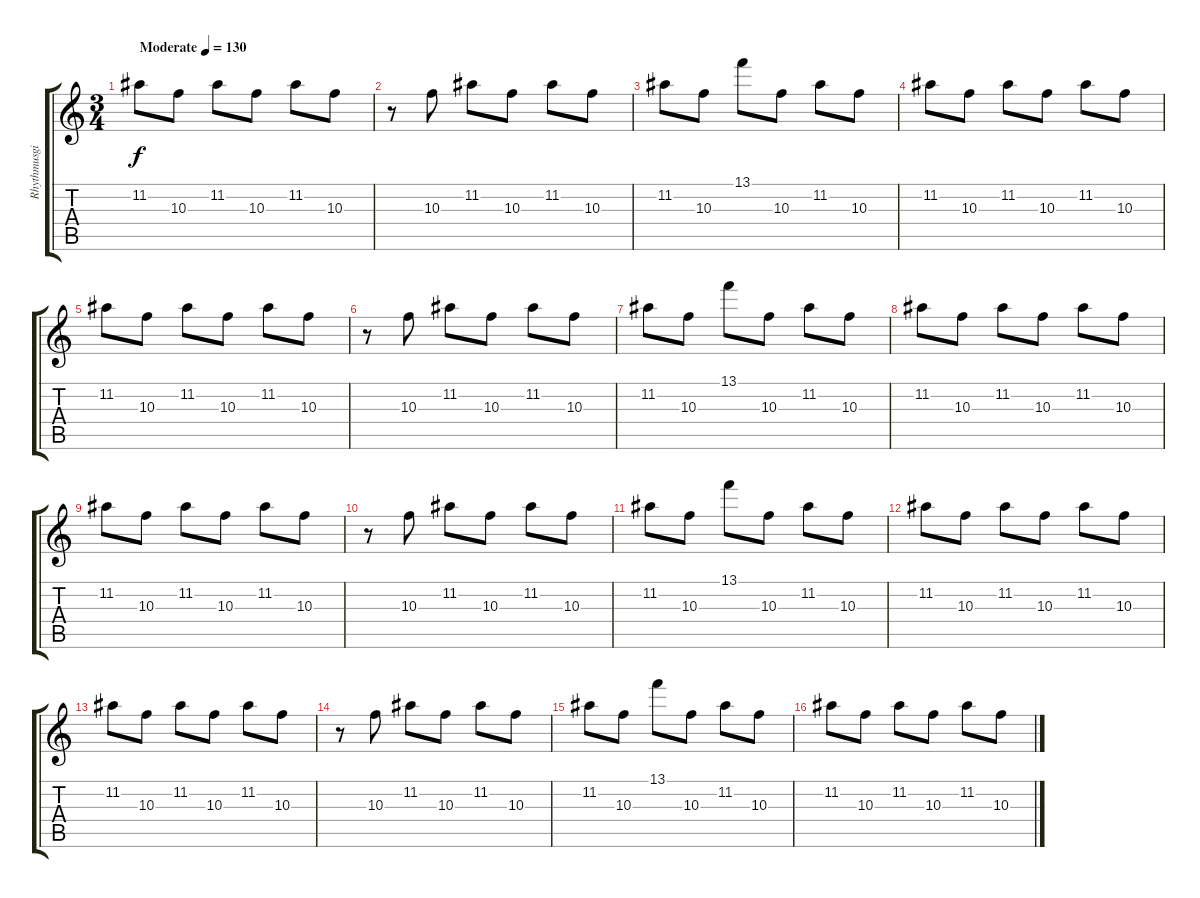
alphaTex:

\track ("Rhythmusgitarre" "Rhythmusgi") {instrument electricguitarclean}
\staff {score tabs}
\tuning (E4 B3 G3 D3 A2 E2) {hide}
\ts (3 4)
\tempo (130 "Moderate")
\clef g2
\ks c
11.2.8{dy f instrument electricguitarclean} 10.3.8 11.2.8 10.3.8 11.2.8 10.3.8 |
r.8 10.3.8 11.2.8 10.3.8 11.2.8 10.3.8 |
11.2.8 10.3.8 13.1.8 10.3.8 11.2.8 10.3.8 |
11.2.8 10.3.8 11.2.8 10.3.8 11.2.8 10.3.8 |
11.2.8 10.3.8 11.2.8 10.3.8 11.2.8 10.3.8 |
r.8 10.3.8 11.2.8 10.3.8 11.2.8 10.3.8 |
11.2.8 10.3.8 13.1.8 10.3.8 11.2.8 10.3.8 |
11.2.8 10.3.8 11.2.8 10.3.8 11.2.8 10.3.8 |
11.2.8 10.3.8 11.2.8 10.3.8 11.2.8 10.3.8 |
r.8 10.3.8 11.2.8 10.3.8 11.2.8 10.3.8 |
11.2.8 10.3.8 13.1.8 10.3.8 11.2.8 10.3.8 |
11.2.8 10.3.8 11.2.8 10.3.8 11.2.8 10.3.8 |
11.2.8 10.3.8 11.2.8 10.3.8 11.2.8 10.3.8 |
r.8 10.3.8 11.2.8 10.3.8 11.2.8 10.3.8 |
11.2.8 10.3.8 13.1.8 10.3.8 11.2.8 10.3.8 |
11.2.8 10.3.8 11.2.8 10.3.8 11.2.8 10.3.8
